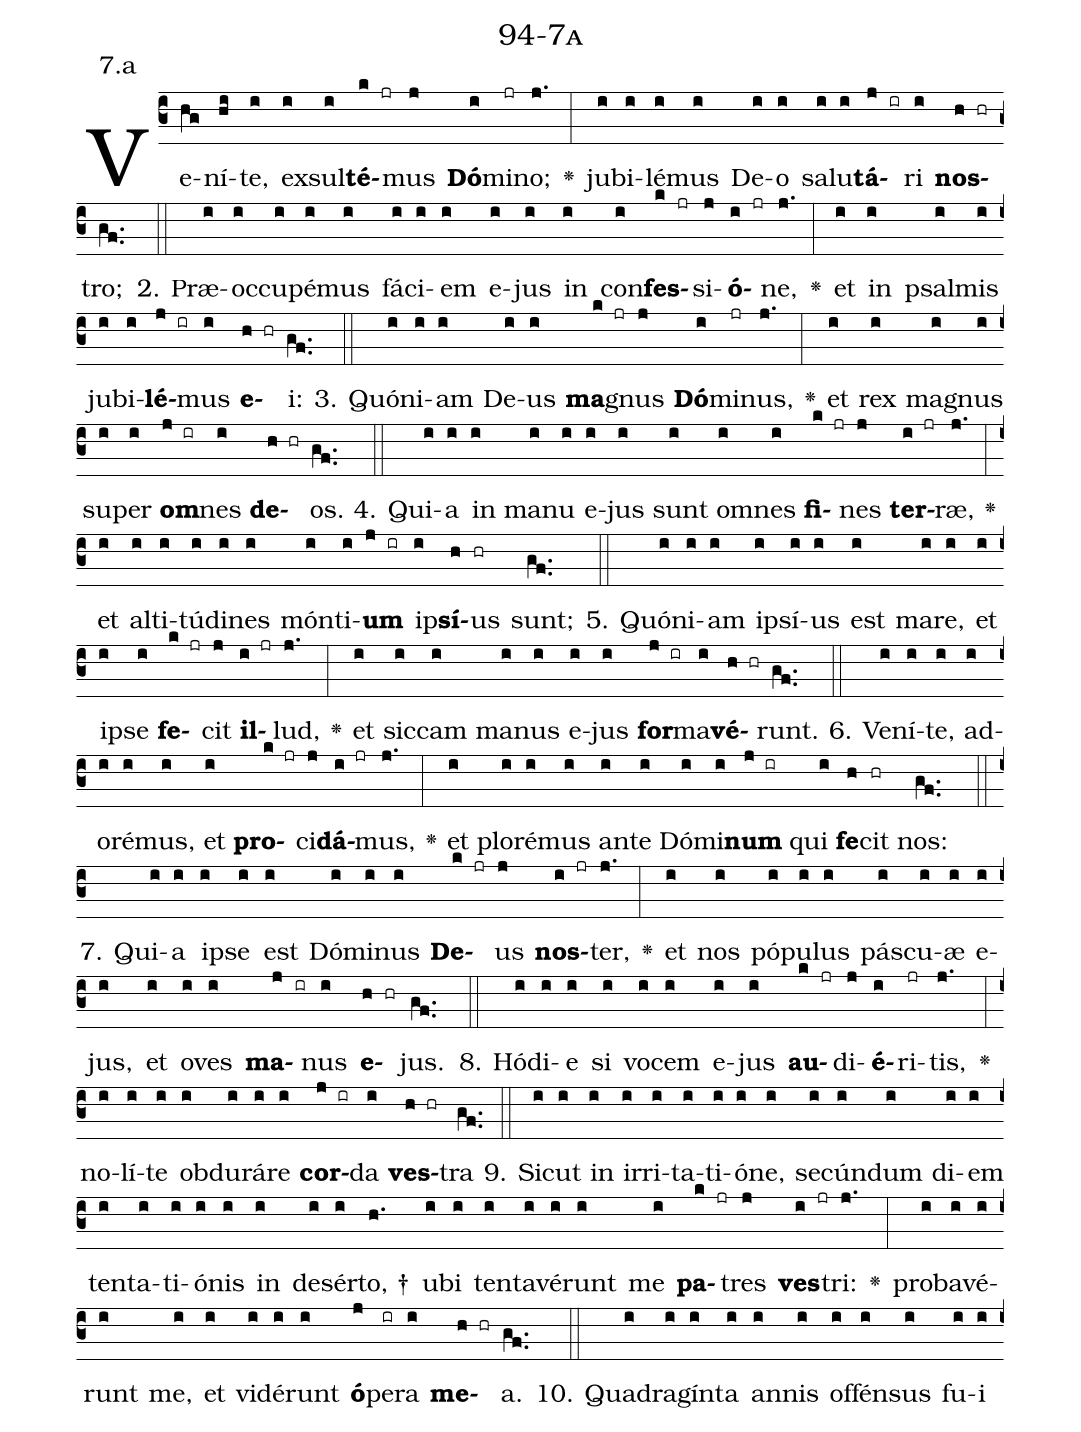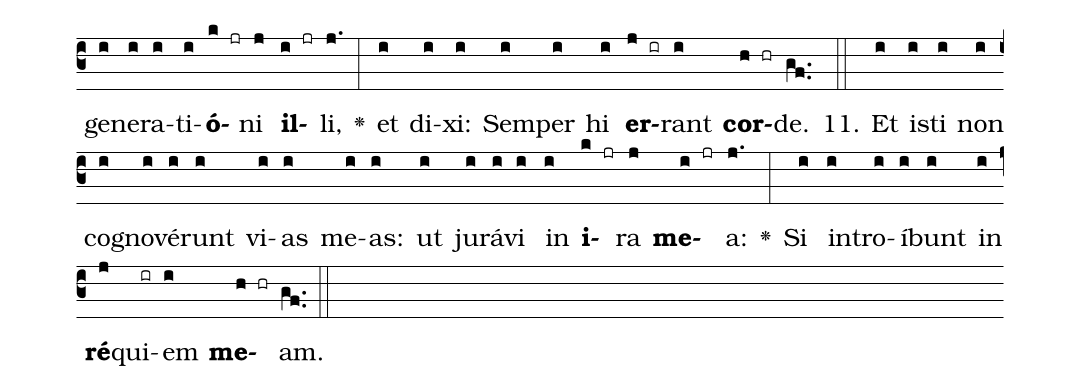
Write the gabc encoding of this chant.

name: 94-7a;
annotation: 7.a;
%%
(c3)Ve(hg)ní(hi)te,(i) ex(i)sul(i)<b>té</b>(k jr)mus(j) <b>Dó</b>(i)mi(jr)no;(j.) <v>\greheightstar</v>(:) ju(i)bi(i)lé(i)mus(i) De(i)o(i) sa(i)lu(i)<b>tá</b>(j ir)ri(i) <b>nos</b>(h hr)tro;(gf..) (::)
2. Præ(i)oc(i)cu(i)pé(i)mus(i) fá(i)ci(i)em(i) e(i)jus(i) in(i) con(i)<b>fes</b>(k jr)si(j)<b>ó</b>(i jr)ne,(j.) <v>\greheightstar</v>(:) et(i) in(i) psal(i)mis(i) ju(i)bi(i)<b>lé</b>(j ir)mus(i) <b>e</b>(h hr)i:(gf..) (::)
3. Quón(i)i(i)am(i) De(i)us(i) <b>ma</b>(k jr)gnus(j) <b>Dó</b>(i)mi(jr)nus,(j.) <v>\greheightstar</v>(:) et(i) rex(i) ma(i)gnus(i) su(i)per(i) <b>om</b>(j ir)nes(i) <b>de</b>(h hr)os.(gf..) (::)
4. Qui(i)a(i) in(i) ma(i)nu(i) e(i)jus(i) sunt(i) om(i)nes(i) <b>fi</b>(k jr)nes(j) <b>ter</b>(i jr)ræ,(j.) <v>\greheightstar</v>(:) et(i) al(i)ti(i)tú(i)di(i)nes(i) món(i)ti(i)<b>um</b>(j ir) ip(i)<b>sí</b>(h)us(hr) sunt;(gf..) (::)
5. Quón(i)i(i)am(i) ip(i)sí(i)us(i) est(i) ma(i)re,(i) et(i) ip(i)se(i) <b>fe</b>(k jr)cit(j) <b>il</b>(i jr)lud,(j.) <v>\greheightstar</v>(:) et(i) sic(i)cam(i) ma(i)nus(i) e(i)jus(i) <b>for</b>(j ir)ma(i)<b>vé</b>(h hr)runt.(gf..) (::)
6. Ve(i)ní(i)te,(i) ad(i)o(i)ré(i)mus,(i) et(i) <b>pro</b>(k jr)ci(j)<b>dá</b>(i jr)mus,(j.) <v>\greheightstar</v>(:) et(i) plo(i)ré(i)mus(i) an(i)te(i) Dó(i)mi(i)<b>num</b>(j ir) qui(i) <b>fe</b>(h)cit(hr) nos:(gf..) (::)
7. Qui(i)a(i) ip(i)se(i) est(i) Dó(i)mi(i)nus(i) <b>De</b>(k jr)us(j) <b>nos</b>(i jr)ter,(j.) <v>\greheightstar</v>(:) et(i) nos(i) pó(i)pu(i)lus(i) pás(i)cu(i)æ(i) e(i)jus,(i) et(i) o(i)ves(i) <b>ma</b>(j ir)nus(i) <b>e</b>(h hr)jus.(gf..) (::)
8. Hó(i)di(i)e(i) si(i) vo(i)cem(i) e(i)jus(i) <b>au</b>(k jr)di(j)<b>é</b>(i)ri(jr)tis,(j.) <v>\greheightstar</v>(:) no(i)lí(i)te(i) ob(i)du(i)rá(i)re(i) <b>cor</b>(j ir)da(i) <b>ves</b>(h hr)tra(gf..) (::)
9. Sic(i)ut(i) in(i) ir(i)ri(i)ta(i)ti(i)ó(i)ne,(i) se(i)cún(i)dum(i) di(i)em(i) ten(i)ta(i)ti(i)ó(i)nis(i) in(i) de(i)sér(i)to, †(h.) u(i)bi(i) ten(i)ta(i)vé(i)runt(i) me(i) <b>pa</b>(k jr)tres(j) <b>ves</b>(i jr)tri:(j.) <v>\greheightstar</v>(:) pro(i)ba(i)vé(i)runt(i) me,(i) et(i) vi(i)dé(i)runt(i) <b>ó</b>(j)pe(ir)ra(i) <b>me</b>(h hr)a.(gf..) (::)
10. Qua(i)dra(i)gín(i)ta(i) an(i)nis(i) of(i)fén(i)sus(i) fu(i)i(i) ge(i)ne(i)ra(i)ti(i)<b>ó</b>(k jr)ni(j) <b>il</b>(i jr)li,(j.) <v>\greheightstar</v>(:) et(i) di(i)xi:(i) Sem(i)per(i) hi(i) <b>er</b>(j ir)rant(i) <b>cor</b>(h hr)de.(gf..) (::)
11. Et(i) is(i)ti(i) non(i) co(i)gno(i)vé(i)runt(i) vi(i)as(i) me(i)as:(i) ut(i) ju(i)rá(i)vi(i) in(i) <b>i</b>(k jr)ra(j) <b>me</b>(i jr)a:(j.) <v>\greheightstar</v>(:) Si(i) in(i)tro(i)í(i)bunt(i) in(i) <b>ré</b>(j)qui(ir)em(i) <b>me</b>(h hr)am.(gf..) (::)
